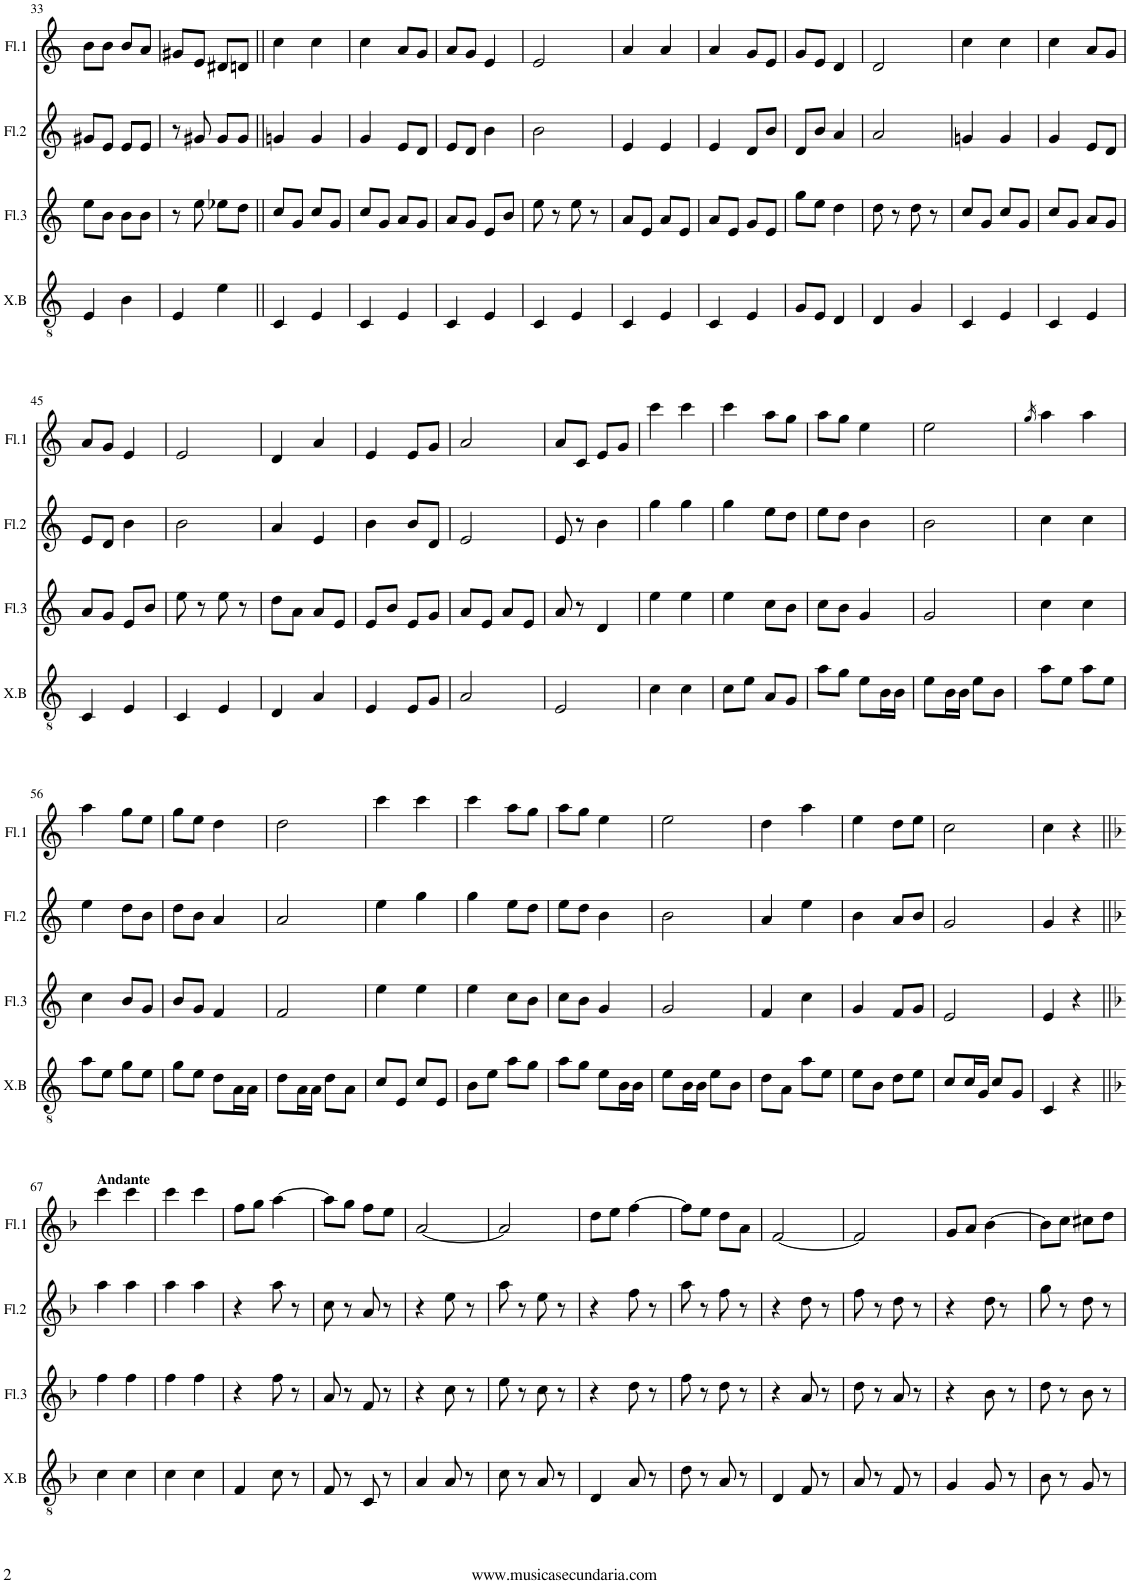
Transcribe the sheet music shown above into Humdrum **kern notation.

**kern	**kern	**kern	**kern
*part4	*part3	*part2	*part1
*staff4	*staff3	*staff2	*staff1
*I"Xil.Baj	*I"Flauta 3	*I"Flauta 2	*I"Flauta 1
*I'X.B	*I'Fl.3	*I'Fl.2	*I'Fl.1
!!LO:PB:g=z
*clefGv2	*clefG2	*clefG2	*clefG2
*k[]	*k[]	*k[]	*k[]
*M2/4	*M2/4	*M2/4	*M2/4
=33	=33	=33	=33
4E/	8ee\L	8g#X/L	8b\L
.	8b\J	8e/J	8b\J
4B\	8b\L	8e/L	8b/L
.	8b\J	8e/J	8a/J
=34	=34	=34	=34
4E/	8r	8r	8g#X/L
.	8ee\	8g#X/	8e/J
4e\	8ee-X\L	8g#/L	8d#X/L
.	8dd\J	8g#/J	8dn/J
=35||	=35||	=35||	=35||
4C/	8cc/L	4gn/	4cc\
.	8g/J	.	.
4E/	8cc/L	4g/	4cc\
.	8g/J	.	.
=36	=36	=36	=36
4C/	8cc/L	4g/	4cc\
.	8g/J	.	.
4E/	8a/L	8e/L	8a/L
.	8g/J	8d/J	8g/J
=37	=37	=37	=37
4C/	8a/L	8e/L	8a/L
.	8g/J	8d/J	8g/J
4E/	8e/L	4b\	4e/
.	8b/J	.	.
=38	=38	=38	=38
4C/	8ee\	2b\	2e/
.	8r	.	.
4E/	8ee\	.	.
.	8r	.	.
=39	=39	=39	=39
4C/	8a/L	4e/	4a/
.	8e/J	.	.
4E/	8a/L	4e/	4a/
.	8e/J	.	.
=40	=40	=40	=40
4C/	8a/L	4e/	4a/
.	8e/J	.	.
4E/	8g/L	8d/L	8g/L
.	8e/J	8b/J	8e/J
=41	=41	=41	=41
8G/L	8gg\L	8d/L	8g/L
8E/J	8ee\J	8b/J	8e/J
4D/	4dd\	4a/	4d/
=42	=42	=42	=42
4D/	8dd\	2a/	2d/
.	8r	.	.
4G/	8dd\	.	.
.	8r	.	.
=43	=43	=43	=43
4C/	8cc/L	4gn/	4cc\
.	8g/J	.	.
4E/	8cc/L	4g/	4cc\
.	8g/J	.	.
=44	=44	=44	=44
4C/	8cc/L	4g/	4cc\
.	8g/J	.	.
4E/	8a/L	8e/L	8a/L
.	8g/J	8d/J	8g/J
!!LO:LB:g=z
=45	=45	=45	=45
4C/	8a/L	8e/L	8a/L
.	8g/J	8d/J	8g/J
4E/	8e/L	4b\	4e/
.	8b/J	.	.
=46	=46	=46	=46
4C/	8ee\	2b\	2e/
.	8r	.	.
4E/	8ee\	.	.
.	8r	.	.
=47	=47	=47	=47
4D/	8dd\L	4a/	4d/
.	8a\J	.	.
4A/	8a/L	4e/	4a/
.	8e/J	.	.
=48	=48	=48	=48
4E/	8e/L	4b\	4e/
.	8b/J	.	.
8E/L	8e/L	8b/L	8e/L
8G/J	8g/J	8d/J	8g/J
=49	=49	=49	=49
2A/	8a/L	2e/	2a/
.	8e/J	.	.
.	8a/L	.	.
.	8e/J	.	.
=50	=50	=50	=50
2E/	8a/	8e/	8a/L
.	8r	8r	8c/J
.	4d/	4b\	8e/L
.	.	.	8g/J
=51	=51	=51	=51
4c\	4ee\	4gg\	4ccc\
4c\	4ee\	4gg\	4ccc\
=52	=52	=52	=52
8c\L	4ee\	4gg\	4ccc\
8e\J	.	.	.
8A/L	8cc\L	8ee\L	8aa\L
8G/J	8b\J	8dd\J	8gg\J
=53	=53	=53	=53
8a\L	8cc\L	8ee\L	8aa\L
8g\J	8b\J	8dd\J	8gg\J
8e\L	4g/	4b\	4ee\
16B\L	.	.	.
16B\JJ	.	.	.
=54	=54	=54	=54
8e\L	2g/	2b\	2ee\
16B\L	.	.	.
16B\JJ	.	.	.
8e\L	.	.	.
8B\J	.	.	.
=55	=55	=55	=55
.	.	.	16qgg/
8a\L	4cc\	4cc\	4aa\
8e\J	.	.	.
8a\L	4cc\	4cc\	4aa\
8e\J	.	.	.
!!LO:LB:g=z
=56	=56	=56	=56
8a\L	4cc\	4ee\	4aa\
8e\J	.	.	.
8g\L	8b/L	8dd\L	8gg\L
8e\J	8g/J	8b\J	8ee\J
=57	=57	=57	=57
8g\L	8b/L	8dd\L	8gg\L
8e\J	8g/J	8b\J	8ee\J
8d\L	4f/	4a/	4dd\
16A\L	.	.	.
16A\JJ	.	.	.
=58	=58	=58	=58
8d\L	2f/	2a/	2dd\
16A\L	.	.	.
16A\JJ	.	.	.
8d\L	.	.	.
8A\J	.	.	.
=59	=59	=59	=59
8c/L	4ee\	4ee\	4ccc\
8E/J	.	.	.
8c/L	4ee\	4gg\	4ccc\
8E/J	.	.	.
=60	=60	=60	=60
8B\L	4ee\	4gg\	4ccc\
8e\J	.	.	.
8a\L	8cc\L	8ee\L	8aa\L
8g\J	8b\J	8dd\J	8gg\J
=61	=61	=61	=61
8a\L	8cc\L	8ee\L	8aa\L
8g\J	8b\J	8dd\J	8gg\J
8e\L	4g/	4b\	4ee\
16B\L	.	.	.
16B\JJ	.	.	.
=62	=62	=62	=62
8e\L	2g/	2b\	2ee\
16B\L	.	.	.
16B\JJ	.	.	.
8e\L	.	.	.
8B\J	.	.	.
=63	=63	=63	=63
8d\L	4f/	4a/	4dd\
8A\J	.	.	.
8a\L	4cc\	4ee\	4aa\
8e\J	.	.	.
=64	=64	=64	=64
8e\L	4g/	4b\	4ee\
8B\J	.	.	.
8d\L	8f/L	8a/L	8dd\L
8e\J	8g/J	8b/J	8ee\J
=65	=65	=65	=65
8c/L	2e/	2g/	2cc\
16c/L	.	.	.
16G/JJ	.	.	.
8c/L	.	.	.
8G/J	.	.	.
=66	=66	=66	=66
4C/	4e/	4g/	4cc\
4r	4r	4r	4r
!!LO:LB:g=z
=67||	=67||	=67||	=67||
*k[b-]	*k[b-]	*k[b-]	*k[b-]
!	!	!	!LO:TX:a:B:t=Andante
4c\	4ff\	4aa\	4ccc\
4c\	4ff\	4aa\	4ccc\
=68	=68	=68	=68
4c\	4ff\	4aa\	4ccc\
4c\	4ff\	4aa\	4ccc\
=69	=69	=69	=69
4F/	4r	4r	8ff\L
.	.	.	8gg\J
8c\	8ff\	8aa\	[4aa\
8r	8r	8r	.
=70	=70	=70	=70
8F/	8a/	8cc\	8aa\L]
8r	8r	8r	8gg\J
8C/	8f/	8a/	8ff\L
8r	8r	8r	8ee\J
=71	=71	=71	=71
4A/	4r	4r	[2a/
8A/	8cc\	8ee\	.
8r	8r	8r	.
=72	=72	=72	=72
8c\	8ee\	8aa\	2a/]
8r	8r	8r	.
8A/	8cc\	8ee\	.
8r	8r	8r	.
=73	=73	=73	=73
4D/	4r	4r	8dd\L
.	.	.	8ee\J
8A/	8dd\	8ff\	[4ff\
8r	8r	8r	.
=74	=74	=74	=74
8d\	8ff\	8aa\	8ff\L]
8r	8r	8r	8ee\J
8A/	8dd\	8ff\	8dd\L
8r	8r	8r	8a\J
=75	=75	=75	=75
4D/	4r	4r	[2f/
8F/	8a/	8dd\	.
8r	8r	8r	.
=76	=76	=76	=76
8A/	8dd\	8ff\	2f/]
8r	8r	8r	.
8F/	8a/	8dd\	.
8r	8r	8r	.
=77	=77	=77	=77
4G/	4r	4r	8g/L
.	.	.	8a/J
8G/	8b-\	8dd\	[4b-\
8r	8r	8r	.
=78	=78	=78	=78
8B-\	8dd\	8gg\	8b-\L]
8r	8r	8r	8cc\J
8G/	8b-\	8dd\	8cc#X\L
8r	8r	8r	8dd\J
=	=	=	=
*-	*-	*-	*-
